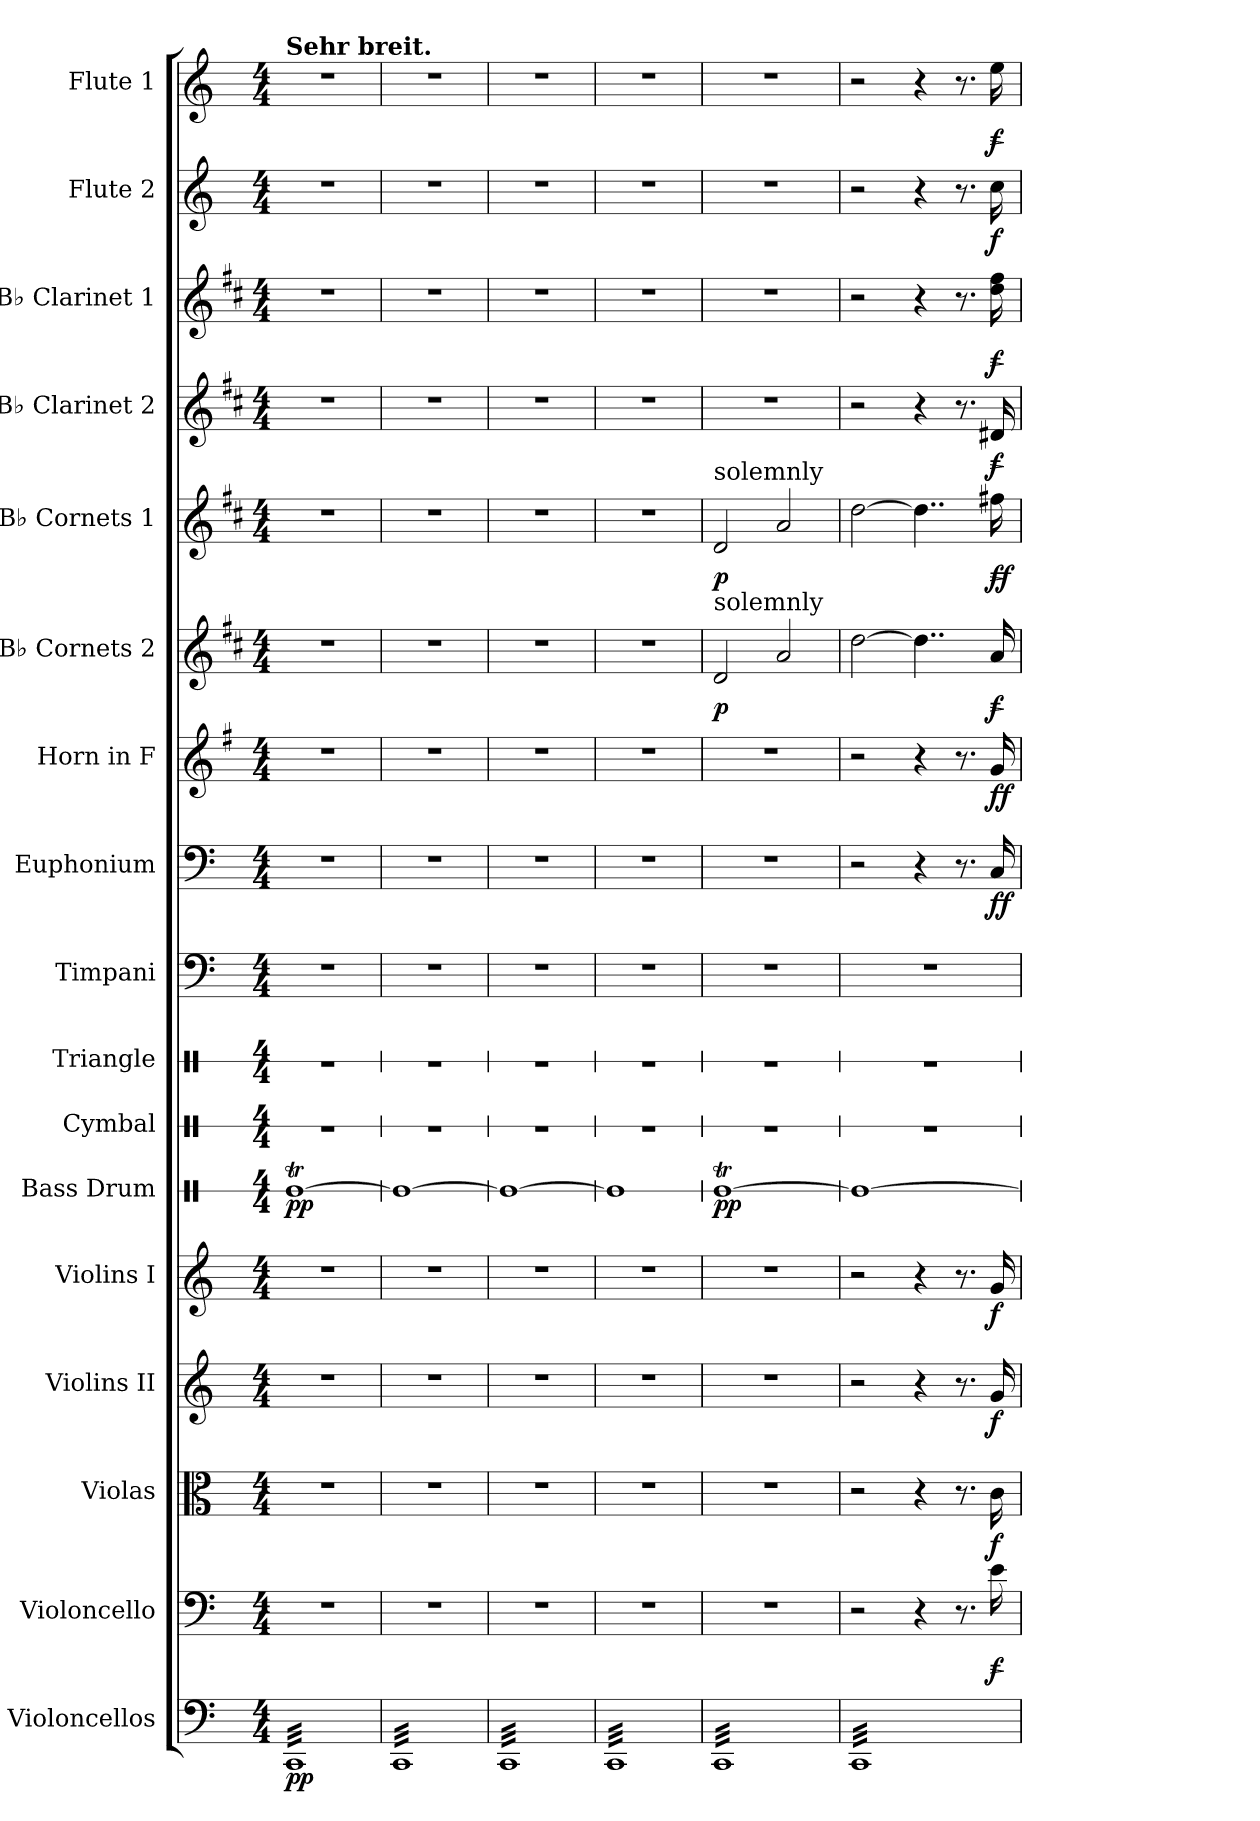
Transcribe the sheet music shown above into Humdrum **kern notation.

**kern	**dynam	**kern	**dynam	**kern	**dynam	**kern	**dynam	**kern	**dynam	**kern	**dynam	**kern	**kern	**kern	**kern	**dynam	**kern	**dynam	**kern	**dynam	**kern	**dynam	**kern	**dynam	**kern	**dynam	**kern	**dynam	**kern	**dynam
*part17	*part17	*part16	*part16	*part15	*part15	*part14	*part14	*part13	*part13	*part12	*part12	*part11	*part10	*part9	*part8	*part8	*part7	*part7	*part6	*part6	*part5	*part5	*part4	*part4	*part3	*part3	*part2	*part2	*part1	*part1
*staff17	*staff17	*staff16	*staff16	*staff15	*staff15	*staff14	*staff14	*staff13	*staff13	*staff12	*staff12	*staff11	*staff10	*staff9	*staff8	*staff8	*staff7	*staff7	*staff6	*staff6	*staff5	*staff5	*staff4	*staff4	*staff3	*staff3	*staff2	*staff2	*staff1	*staff1
*I"Violoncellos	*	*I"Violoncello	*	*I"Violas	*	*I"Violins II	*	*I"Violins I	*	*I"Bass Drum	*	*I"Cymbal	*I"Triangle	*I"Timpani	*I"Euphonium	*	*I"Horn in F	*	*I"B♭ Cornets 2	*	*I"B♭ Cornets 1	*	*I"B♭ Clarinet 2	*	*I"B♭ Clarinet 1	*	*I"Flute 2	*	*I"Flute 1	*
*I'Vlc.	*	*I'Vlc.	*	*I'Vla.	*	*I'Vln.	*	*I'Vln.	*	*I'B. Dr.	*	*I'Cym.	*I'Trgl.	*I'Timp.	*I'Eu.	*	*	*	*I'B♭ Cnt. 2	*	*I'B♭ Cts 1	*	*I'B♭ Cl. 2	*	*I'B♭ Cl. 1	*	*I'Fl. 2	*	*I'Fl. 1	*
*	*	*	*	*	*	*	*	*	*	*stria1	*	*stria1	*stria1	*	*	*	*	*	*	*	*	*	*	*	*	*	*	*	*	*
*clefF4	*	*clefF4	*	*clefC3	*	*clefG2	*	*clefG2	*	*clefX	*	*clefX	*clefX	*clefF4	*clefF4	*	*clefG2	*	*clefG2	*	*clefG2	*	*clefG2	*	*clefG2	*	*clefG2	*	*clefG2	*
*	*	*	*	*	*	*	*	*	*	*	*	*	*	*	*	*	*ITrd4c7	*	*ITrd1c2	*	*ITrd1c2	*	*ITrd1c2	*	*ITrd1c2	*	*	*	*	*
*k[]	*	*k[]	*	*k[]	*	*k[]	*	*k[]	*	*k[]	*	*k[]	*k[]	*k[]	*k[]	*	*k[]	*	*k[]	*	*k[]	*	*k[]	*	*k[]	*	*k[]	*	*k[]	*
*M4/4	*	*M4/4	*	*M4/4	*	*M4/4	*	*M4/4	*	*M4/4	*	*M4/4	*M4/4	*M4/4	*M4/4	*	*M4/4	*	*M4/4	*	*M4/4	*	*M4/4	*	*M4/4	*	*M4/4	*	*M4/4	*
*MM69	*	*MM69	*	*MM69	*	*MM69	*	*MM69	*	*MM69	*	*MM69	*MM69	*MM69	*MM69	*	*MM69	*	*MM69	*	*MM69	*	*MM69	*	*MM69	*	*MM69	*	*MM69	*
=1	=1	=1	=1	=1	=1	=1	=1	=1	=1	=1	=1	=1	=1	=1	=1	=1	=1	=1	=1	=1	=1	=1	=1	=1	=1	=1	=1	=1	=1	=1
!	!	!	!	!	!	!	!	!	!	!	!	!	!	!	!	!	!	!	!	!	!	!	!	!	!	!	!	!	!LO:TX:a:B:t=Sehr breit.	!
!LO:TX:a:t=tremolo	!	!	!	!	!	!	!	!	!	!	!	!	!	!	!	!	!	!	!	!	!	!	!	!	!	!	!	!	!	!
!	!LO:DY:b	!	!	!	!	!	!	!	!	!	!LO:DY:b	!	!	!	!	!	!	!	!	!	!	!	!	!	!	!	!	!	!	!
*tremolo	*	*	*	*	*	*	*	*	*	*	*	*	*	*	*	*	*	*	*	*	*	*	*	*	*	*	*	*	*	*
32CCLLL	pp	1r	.	1r	.	1r	.	1r	.	[1Ret	pp	1r	1r	1r	1r	.	1r	.	1r	.	1r	.	1r	.	1r	.	1r	.	1r	.
32CC	.	.	.	.	.	.	.	.	.	.	.	.	.	.	.	.	.	.	.	.	.	.	.	.	.	.	.	.	.	.
32CC	.	.	.	.	.	.	.	.	.	.	.	.	.	.	.	.	.	.	.	.	.	.	.	.	.	.	.	.	.	.
32CC	.	.	.	.	.	.	.	.	.	.	.	.	.	.	.	.	.	.	.	.	.	.	.	.	.	.	.	.	.	.
32CC	.	.	.	.	.	.	.	.	.	.	.	.	.	.	.	.	.	.	.	.	.	.	.	.	.	.	.	.	.	.
32CC	.	.	.	.	.	.	.	.	.	.	.	.	.	.	.	.	.	.	.	.	.	.	.	.	.	.	.	.	.	.
32CC	.	.	.	.	.	.	.	.	.	.	.	.	.	.	.	.	.	.	.	.	.	.	.	.	.	.	.	.	.	.
32CC	.	.	.	.	.	.	.	.	.	.	.	.	.	.	.	.	.	.	.	.	.	.	.	.	.	.	.	.	.	.
32CC	.	.	.	.	.	.	.	.	.	.	.	.	.	.	.	.	.	.	.	.	.	.	.	.	.	.	.	.	.	.
32CC	.	.	.	.	.	.	.	.	.	.	.	.	.	.	.	.	.	.	.	.	.	.	.	.	.	.	.	.	.	.
32CC	.	.	.	.	.	.	.	.	.	.	.	.	.	.	.	.	.	.	.	.	.	.	.	.	.	.	.	.	.	.
32CC	.	.	.	.	.	.	.	.	.	.	.	.	.	.	.	.	.	.	.	.	.	.	.	.	.	.	.	.	.	.
32CC	.	.	.	.	.	.	.	.	.	.	.	.	.	.	.	.	.	.	.	.	.	.	.	.	.	.	.	.	.	.
32CC	.	.	.	.	.	.	.	.	.	.	.	.	.	.	.	.	.	.	.	.	.	.	.	.	.	.	.	.	.	.
32CC	.	.	.	.	.	.	.	.	.	.	.	.	.	.	.	.	.	.	.	.	.	.	.	.	.	.	.	.	.	.
32CC	.	.	.	.	.	.	.	.	.	.	.	.	.	.	.	.	.	.	.	.	.	.	.	.	.	.	.	.	.	.
32CC	.	.	.	.	.	.	.	.	.	.	.	.	.	.	.	.	.	.	.	.	.	.	.	.	.	.	.	.	.	.
32CC	.	.	.	.	.	.	.	.	.	.	.	.	.	.	.	.	.	.	.	.	.	.	.	.	.	.	.	.	.	.
32CC	.	.	.	.	.	.	.	.	.	.	.	.	.	.	.	.	.	.	.	.	.	.	.	.	.	.	.	.	.	.
32CC	.	.	.	.	.	.	.	.	.	.	.	.	.	.	.	.	.	.	.	.	.	.	.	.	.	.	.	.	.	.
32CC	.	.	.	.	.	.	.	.	.	.	.	.	.	.	.	.	.	.	.	.	.	.	.	.	.	.	.	.	.	.
32CC	.	.	.	.	.	.	.	.	.	.	.	.	.	.	.	.	.	.	.	.	.	.	.	.	.	.	.	.	.	.
32CC	.	.	.	.	.	.	.	.	.	.	.	.	.	.	.	.	.	.	.	.	.	.	.	.	.	.	.	.	.	.
32CC	.	.	.	.	.	.	.	.	.	.	.	.	.	.	.	.	.	.	.	.	.	.	.	.	.	.	.	.	.	.
32CC	.	.	.	.	.	.	.	.	.	.	.	.	.	.	.	.	.	.	.	.	.	.	.	.	.	.	.	.	.	.
32CC	.	.	.	.	.	.	.	.	.	.	.	.	.	.	.	.	.	.	.	.	.	.	.	.	.	.	.	.	.	.
32CC	.	.	.	.	.	.	.	.	.	.	.	.	.	.	.	.	.	.	.	.	.	.	.	.	.	.	.	.	.	.
32CC	.	.	.	.	.	.	.	.	.	.	.	.	.	.	.	.	.	.	.	.	.	.	.	.	.	.	.	.	.	.
32CC	.	.	.	.	.	.	.	.	.	.	.	.	.	.	.	.	.	.	.	.	.	.	.	.	.	.	.	.	.	.
32CC	.	.	.	.	.	.	.	.	.	.	.	.	.	.	.	.	.	.	.	.	.	.	.	.	.	.	.	.	.	.
32CC	.	.	.	.	.	.	.	.	.	.	.	.	.	.	.	.	.	.	.	.	.	.	.	.	.	.	.	.	.	.
32CCJJJ	.	.	.	.	.	.	.	.	.	.	.	.	.	.	.	.	.	.	.	.	.	.	.	.	.	.	.	.	.	.
=2	=2	=2	=2	=2	=2	=2	=2	=2	=2	=2	=2	=2	=2	=2	=2	=2	=2	=2	=2	=2	=2	=2	=2	=2	=2	=2	=2	=2	=2	=2
32CCLLL	.	1r	.	1r	.	1r	.	1r	.	1Re_	.	1r	1r	1r	1r	.	1r	.	1r	.	1r	.	1r	.	1r	.	1r	.	1r	.
32CC	.	.	.	.	.	.	.	.	.	.	.	.	.	.	.	.	.	.	.	.	.	.	.	.	.	.	.	.	.	.
32CC	.	.	.	.	.	.	.	.	.	.	.	.	.	.	.	.	.	.	.	.	.	.	.	.	.	.	.	.	.	.
32CC	.	.	.	.	.	.	.	.	.	.	.	.	.	.	.	.	.	.	.	.	.	.	.	.	.	.	.	.	.	.
32CC	.	.	.	.	.	.	.	.	.	.	.	.	.	.	.	.	.	.	.	.	.	.	.	.	.	.	.	.	.	.
32CC	.	.	.	.	.	.	.	.	.	.	.	.	.	.	.	.	.	.	.	.	.	.	.	.	.	.	.	.	.	.
32CC	.	.	.	.	.	.	.	.	.	.	.	.	.	.	.	.	.	.	.	.	.	.	.	.	.	.	.	.	.	.
32CC	.	.	.	.	.	.	.	.	.	.	.	.	.	.	.	.	.	.	.	.	.	.	.	.	.	.	.	.	.	.
32CC	.	.	.	.	.	.	.	.	.	.	.	.	.	.	.	.	.	.	.	.	.	.	.	.	.	.	.	.	.	.
32CC	.	.	.	.	.	.	.	.	.	.	.	.	.	.	.	.	.	.	.	.	.	.	.	.	.	.	.	.	.	.
32CC	.	.	.	.	.	.	.	.	.	.	.	.	.	.	.	.	.	.	.	.	.	.	.	.	.	.	.	.	.	.
32CC	.	.	.	.	.	.	.	.	.	.	.	.	.	.	.	.	.	.	.	.	.	.	.	.	.	.	.	.	.	.
32CC	.	.	.	.	.	.	.	.	.	.	.	.	.	.	.	.	.	.	.	.	.	.	.	.	.	.	.	.	.	.
32CC	.	.	.	.	.	.	.	.	.	.	.	.	.	.	.	.	.	.	.	.	.	.	.	.	.	.	.	.	.	.
32CC	.	.	.	.	.	.	.	.	.	.	.	.	.	.	.	.	.	.	.	.	.	.	.	.	.	.	.	.	.	.
32CC	.	.	.	.	.	.	.	.	.	.	.	.	.	.	.	.	.	.	.	.	.	.	.	.	.	.	.	.	.	.
32CC	.	.	.	.	.	.	.	.	.	.	.	.	.	.	.	.	.	.	.	.	.	.	.	.	.	.	.	.	.	.
32CC	.	.	.	.	.	.	.	.	.	.	.	.	.	.	.	.	.	.	.	.	.	.	.	.	.	.	.	.	.	.
32CC	.	.	.	.	.	.	.	.	.	.	.	.	.	.	.	.	.	.	.	.	.	.	.	.	.	.	.	.	.	.
32CC	.	.	.	.	.	.	.	.	.	.	.	.	.	.	.	.	.	.	.	.	.	.	.	.	.	.	.	.	.	.
32CC	.	.	.	.	.	.	.	.	.	.	.	.	.	.	.	.	.	.	.	.	.	.	.	.	.	.	.	.	.	.
32CC	.	.	.	.	.	.	.	.	.	.	.	.	.	.	.	.	.	.	.	.	.	.	.	.	.	.	.	.	.	.
32CC	.	.	.	.	.	.	.	.	.	.	.	.	.	.	.	.	.	.	.	.	.	.	.	.	.	.	.	.	.	.
32CC	.	.	.	.	.	.	.	.	.	.	.	.	.	.	.	.	.	.	.	.	.	.	.	.	.	.	.	.	.	.
32CC	.	.	.	.	.	.	.	.	.	.	.	.	.	.	.	.	.	.	.	.	.	.	.	.	.	.	.	.	.	.
32CC	.	.	.	.	.	.	.	.	.	.	.	.	.	.	.	.	.	.	.	.	.	.	.	.	.	.	.	.	.	.
32CC	.	.	.	.	.	.	.	.	.	.	.	.	.	.	.	.	.	.	.	.	.	.	.	.	.	.	.	.	.	.
32CC	.	.	.	.	.	.	.	.	.	.	.	.	.	.	.	.	.	.	.	.	.	.	.	.	.	.	.	.	.	.
32CC	.	.	.	.	.	.	.	.	.	.	.	.	.	.	.	.	.	.	.	.	.	.	.	.	.	.	.	.	.	.
32CC	.	.	.	.	.	.	.	.	.	.	.	.	.	.	.	.	.	.	.	.	.	.	.	.	.	.	.	.	.	.
32CC	.	.	.	.	.	.	.	.	.	.	.	.	.	.	.	.	.	.	.	.	.	.	.	.	.	.	.	.	.	.
32CCJJJ	.	.	.	.	.	.	.	.	.	.	.	.	.	.	.	.	.	.	.	.	.	.	.	.	.	.	.	.	.	.
=3	=3	=3	=3	=3	=3	=3	=3	=3	=3	=3	=3	=3	=3	=3	=3	=3	=3	=3	=3	=3	=3	=3	=3	=3	=3	=3	=3	=3	=3	=3
32CCLLL	.	1r	.	1r	.	1r	.	1r	.	1Re_	.	1r	1r	1r	1r	.	1r	.	1r	.	1r	.	1r	.	1r	.	1r	.	1r	.
32CC	.	.	.	.	.	.	.	.	.	.	.	.	.	.	.	.	.	.	.	.	.	.	.	.	.	.	.	.	.	.
32CC	.	.	.	.	.	.	.	.	.	.	.	.	.	.	.	.	.	.	.	.	.	.	.	.	.	.	.	.	.	.
32CC	.	.	.	.	.	.	.	.	.	.	.	.	.	.	.	.	.	.	.	.	.	.	.	.	.	.	.	.	.	.
32CC	.	.	.	.	.	.	.	.	.	.	.	.	.	.	.	.	.	.	.	.	.	.	.	.	.	.	.	.	.	.
32CC	.	.	.	.	.	.	.	.	.	.	.	.	.	.	.	.	.	.	.	.	.	.	.	.	.	.	.	.	.	.
32CC	.	.	.	.	.	.	.	.	.	.	.	.	.	.	.	.	.	.	.	.	.	.	.	.	.	.	.	.	.	.
32CC	.	.	.	.	.	.	.	.	.	.	.	.	.	.	.	.	.	.	.	.	.	.	.	.	.	.	.	.	.	.
32CC	.	.	.	.	.	.	.	.	.	.	.	.	.	.	.	.	.	.	.	.	.	.	.	.	.	.	.	.	.	.
32CC	.	.	.	.	.	.	.	.	.	.	.	.	.	.	.	.	.	.	.	.	.	.	.	.	.	.	.	.	.	.
32CC	.	.	.	.	.	.	.	.	.	.	.	.	.	.	.	.	.	.	.	.	.	.	.	.	.	.	.	.	.	.
32CC	.	.	.	.	.	.	.	.	.	.	.	.	.	.	.	.	.	.	.	.	.	.	.	.	.	.	.	.	.	.
32CC	.	.	.	.	.	.	.	.	.	.	.	.	.	.	.	.	.	.	.	.	.	.	.	.	.	.	.	.	.	.
32CC	.	.	.	.	.	.	.	.	.	.	.	.	.	.	.	.	.	.	.	.	.	.	.	.	.	.	.	.	.	.
32CC	.	.	.	.	.	.	.	.	.	.	.	.	.	.	.	.	.	.	.	.	.	.	.	.	.	.	.	.	.	.
32CC	.	.	.	.	.	.	.	.	.	.	.	.	.	.	.	.	.	.	.	.	.	.	.	.	.	.	.	.	.	.
32CC	.	.	.	.	.	.	.	.	.	.	.	.	.	.	.	.	.	.	.	.	.	.	.	.	.	.	.	.	.	.
32CC	.	.	.	.	.	.	.	.	.	.	.	.	.	.	.	.	.	.	.	.	.	.	.	.	.	.	.	.	.	.
32CC	.	.	.	.	.	.	.	.	.	.	.	.	.	.	.	.	.	.	.	.	.	.	.	.	.	.	.	.	.	.
32CC	.	.	.	.	.	.	.	.	.	.	.	.	.	.	.	.	.	.	.	.	.	.	.	.	.	.	.	.	.	.
32CC	.	.	.	.	.	.	.	.	.	.	.	.	.	.	.	.	.	.	.	.	.	.	.	.	.	.	.	.	.	.
32CC	.	.	.	.	.	.	.	.	.	.	.	.	.	.	.	.	.	.	.	.	.	.	.	.	.	.	.	.	.	.
32CC	.	.	.	.	.	.	.	.	.	.	.	.	.	.	.	.	.	.	.	.	.	.	.	.	.	.	.	.	.	.
32CC	.	.	.	.	.	.	.	.	.	.	.	.	.	.	.	.	.	.	.	.	.	.	.	.	.	.	.	.	.	.
32CC	.	.	.	.	.	.	.	.	.	.	.	.	.	.	.	.	.	.	.	.	.	.	.	.	.	.	.	.	.	.
32CC	.	.	.	.	.	.	.	.	.	.	.	.	.	.	.	.	.	.	.	.	.	.	.	.	.	.	.	.	.	.
32CC	.	.	.	.	.	.	.	.	.	.	.	.	.	.	.	.	.	.	.	.	.	.	.	.	.	.	.	.	.	.
32CC	.	.	.	.	.	.	.	.	.	.	.	.	.	.	.	.	.	.	.	.	.	.	.	.	.	.	.	.	.	.
32CC	.	.	.	.	.	.	.	.	.	.	.	.	.	.	.	.	.	.	.	.	.	.	.	.	.	.	.	.	.	.
32CC	.	.	.	.	.	.	.	.	.	.	.	.	.	.	.	.	.	.	.	.	.	.	.	.	.	.	.	.	.	.
32CC	.	.	.	.	.	.	.	.	.	.	.	.	.	.	.	.	.	.	.	.	.	.	.	.	.	.	.	.	.	.
32CCJJJ	.	.	.	.	.	.	.	.	.	.	.	.	.	.	.	.	.	.	.	.	.	.	.	.	.	.	.	.	.	.
=4	=4	=4	=4	=4	=4	=4	=4	=4	=4	=4	=4	=4	=4	=4	=4	=4	=4	=4	=4	=4	=4	=4	=4	=4	=4	=4	=4	=4	=4	=4
32CCLLL	.	1r	.	1r	.	1r	.	1r	.	1Re]	.	1r	1r	1r	1r	.	1r	.	1r	.	1r	.	1r	.	1r	.	1r	.	1r	.
32CC	.	.	.	.	.	.	.	.	.	.	.	.	.	.	.	.	.	.	.	.	.	.	.	.	.	.	.	.	.	.
32CC	.	.	.	.	.	.	.	.	.	.	.	.	.	.	.	.	.	.	.	.	.	.	.	.	.	.	.	.	.	.
32CC	.	.	.	.	.	.	.	.	.	.	.	.	.	.	.	.	.	.	.	.	.	.	.	.	.	.	.	.	.	.
32CC	.	.	.	.	.	.	.	.	.	.	.	.	.	.	.	.	.	.	.	.	.	.	.	.	.	.	.	.	.	.
32CC	.	.	.	.	.	.	.	.	.	.	.	.	.	.	.	.	.	.	.	.	.	.	.	.	.	.	.	.	.	.
32CC	.	.	.	.	.	.	.	.	.	.	.	.	.	.	.	.	.	.	.	.	.	.	.	.	.	.	.	.	.	.
32CC	.	.	.	.	.	.	.	.	.	.	.	.	.	.	.	.	.	.	.	.	.	.	.	.	.	.	.	.	.	.
32CC	.	.	.	.	.	.	.	.	.	.	.	.	.	.	.	.	.	.	.	.	.	.	.	.	.	.	.	.	.	.
32CC	.	.	.	.	.	.	.	.	.	.	.	.	.	.	.	.	.	.	.	.	.	.	.	.	.	.	.	.	.	.
32CC	.	.	.	.	.	.	.	.	.	.	.	.	.	.	.	.	.	.	.	.	.	.	.	.	.	.	.	.	.	.
32CC	.	.	.	.	.	.	.	.	.	.	.	.	.	.	.	.	.	.	.	.	.	.	.	.	.	.	.	.	.	.
32CC	.	.	.	.	.	.	.	.	.	.	.	.	.	.	.	.	.	.	.	.	.	.	.	.	.	.	.	.	.	.
32CC	.	.	.	.	.	.	.	.	.	.	.	.	.	.	.	.	.	.	.	.	.	.	.	.	.	.	.	.	.	.
32CC	.	.	.	.	.	.	.	.	.	.	.	.	.	.	.	.	.	.	.	.	.	.	.	.	.	.	.	.	.	.
32CC	.	.	.	.	.	.	.	.	.	.	.	.	.	.	.	.	.	.	.	.	.	.	.	.	.	.	.	.	.	.
32CC	.	.	.	.	.	.	.	.	.	.	.	.	.	.	.	.	.	.	.	.	.	.	.	.	.	.	.	.	.	.
32CC	.	.	.	.	.	.	.	.	.	.	.	.	.	.	.	.	.	.	.	.	.	.	.	.	.	.	.	.	.	.
32CC	.	.	.	.	.	.	.	.	.	.	.	.	.	.	.	.	.	.	.	.	.	.	.	.	.	.	.	.	.	.
32CC	.	.	.	.	.	.	.	.	.	.	.	.	.	.	.	.	.	.	.	.	.	.	.	.	.	.	.	.	.	.
32CC	.	.	.	.	.	.	.	.	.	.	.	.	.	.	.	.	.	.	.	.	.	.	.	.	.	.	.	.	.	.
32CC	.	.	.	.	.	.	.	.	.	.	.	.	.	.	.	.	.	.	.	.	.	.	.	.	.	.	.	.	.	.
32CC	.	.	.	.	.	.	.	.	.	.	.	.	.	.	.	.	.	.	.	.	.	.	.	.	.	.	.	.	.	.
32CC	.	.	.	.	.	.	.	.	.	.	.	.	.	.	.	.	.	.	.	.	.	.	.	.	.	.	.	.	.	.
32CC	.	.	.	.	.	.	.	.	.	.	.	.	.	.	.	.	.	.	.	.	.	.	.	.	.	.	.	.	.	.
32CC	.	.	.	.	.	.	.	.	.	.	.	.	.	.	.	.	.	.	.	.	.	.	.	.	.	.	.	.	.	.
32CC	.	.	.	.	.	.	.	.	.	.	.	.	.	.	.	.	.	.	.	.	.	.	.	.	.	.	.	.	.	.
32CC	.	.	.	.	.	.	.	.	.	.	.	.	.	.	.	.	.	.	.	.	.	.	.	.	.	.	.	.	.	.
32CC	.	.	.	.	.	.	.	.	.	.	.	.	.	.	.	.	.	.	.	.	.	.	.	.	.	.	.	.	.	.
32CC	.	.	.	.	.	.	.	.	.	.	.	.	.	.	.	.	.	.	.	.	.	.	.	.	.	.	.	.	.	.
32CC	.	.	.	.	.	.	.	.	.	.	.	.	.	.	.	.	.	.	.	.	.	.	.	.	.	.	.	.	.	.
32CCJJJ	.	.	.	.	.	.	.	.	.	.	.	.	.	.	.	.	.	.	.	.	.	.	.	.	.	.	.	.	.	.
=5	=5	=5	=5	=5	=5	=5	=5	=5	=5	=5	=5	=5	=5	=5	=5	=5	=5	=5	=5	=5	=5	=5	=5	=5	=5	=5	=5	=5	=5	=5
!	!	!	!	!	!	!	!	!	!	!	!	!	!	!	!	!	!	!	!	!	!LO:TX:a:t=solemnly	!	!	!	!	!	!	!	!	!
!	!	!	!	!	!	!	!	!	!	!	!	!	!	!	!	!	!	!	!LO:TX:a:t=solemnly	!	!	!	!	!	!	!	!	!	!	!
!	!	!	!	!	!	!	!	!	!	!	!LO:DY:b	!	!	!	!	!	!	!	!	!LO:DY:b	!	!LO:DY:b	!	!	!	!	!	!	!	!
32CCLLL	.	1r	.	1r	.	1r	.	1r	.	[1Ret	pp	1r	1r	1r	1r	.	1r	.	2c/	p	2c/	p	1r	.	1r	.	1r	.	1r	.
32CC	.	.	.	.	.	.	.	.	.	.	.	.	.	.	.	.	.	.	.	.	.	.	.	.	.	.	.	.	.	.
32CC	.	.	.	.	.	.	.	.	.	.	.	.	.	.	.	.	.	.	.	.	.	.	.	.	.	.	.	.	.	.
32CC	.	.	.	.	.	.	.	.	.	.	.	.	.	.	.	.	.	.	.	.	.	.	.	.	.	.	.	.	.	.
32CC	.	.	.	.	.	.	.	.	.	.	.	.	.	.	.	.	.	.	.	.	.	.	.	.	.	.	.	.	.	.
32CC	.	.	.	.	.	.	.	.	.	.	.	.	.	.	.	.	.	.	.	.	.	.	.	.	.	.	.	.	.	.
32CC	.	.	.	.	.	.	.	.	.	.	.	.	.	.	.	.	.	.	.	.	.	.	.	.	.	.	.	.	.	.
32CC	.	.	.	.	.	.	.	.	.	.	.	.	.	.	.	.	.	.	.	.	.	.	.	.	.	.	.	.	.	.
32CC	.	.	.	.	.	.	.	.	.	.	.	.	.	.	.	.	.	.	.	.	.	.	.	.	.	.	.	.	.	.
32CC	.	.	.	.	.	.	.	.	.	.	.	.	.	.	.	.	.	.	.	.	.	.	.	.	.	.	.	.	.	.
32CC	.	.	.	.	.	.	.	.	.	.	.	.	.	.	.	.	.	.	.	.	.	.	.	.	.	.	.	.	.	.
32CC	.	.	.	.	.	.	.	.	.	.	.	.	.	.	.	.	.	.	.	.	.	.	.	.	.	.	.	.	.	.
32CC	.	.	.	.	.	.	.	.	.	.	.	.	.	.	.	.	.	.	.	.	.	.	.	.	.	.	.	.	.	.
32CC	.	.	.	.	.	.	.	.	.	.	.	.	.	.	.	.	.	.	.	.	.	.	.	.	.	.	.	.	.	.
32CC	.	.	.	.	.	.	.	.	.	.	.	.	.	.	.	.	.	.	.	.	.	.	.	.	.	.	.	.	.	.
32CC	.	.	.	.	.	.	.	.	.	.	.	.	.	.	.	.	.	.	.	.	.	.	.	.	.	.	.	.	.	.
32CC	.	.	.	.	.	.	.	.	.	.	.	.	.	.	.	.	.	.	2g/	.	2g/	.	.	.	.	.	.	.	.	.
32CC	.	.	.	.	.	.	.	.	.	.	.	.	.	.	.	.	.	.	.	.	.	.	.	.	.	.	.	.	.	.
32CC	.	.	.	.	.	.	.	.	.	.	.	.	.	.	.	.	.	.	.	.	.	.	.	.	.	.	.	.	.	.
32CC	.	.	.	.	.	.	.	.	.	.	.	.	.	.	.	.	.	.	.	.	.	.	.	.	.	.	.	.	.	.
32CC	.	.	.	.	.	.	.	.	.	.	.	.	.	.	.	.	.	.	.	.	.	.	.	.	.	.	.	.	.	.
32CC	.	.	.	.	.	.	.	.	.	.	.	.	.	.	.	.	.	.	.	.	.	.	.	.	.	.	.	.	.	.
32CC	.	.	.	.	.	.	.	.	.	.	.	.	.	.	.	.	.	.	.	.	.	.	.	.	.	.	.	.	.	.
32CC	.	.	.	.	.	.	.	.	.	.	.	.	.	.	.	.	.	.	.	.	.	.	.	.	.	.	.	.	.	.
32CC	.	.	.	.	.	.	.	.	.	.	.	.	.	.	.	.	.	.	.	.	.	.	.	.	.	.	.	.	.	.
32CC	.	.	.	.	.	.	.	.	.	.	.	.	.	.	.	.	.	.	.	.	.	.	.	.	.	.	.	.	.	.
32CC	.	.	.	.	.	.	.	.	.	.	.	.	.	.	.	.	.	.	.	.	.	.	.	.	.	.	.	.	.	.
32CC	.	.	.	.	.	.	.	.	.	.	.	.	.	.	.	.	.	.	.	.	.	.	.	.	.	.	.	.	.	.
32CC	.	.	.	.	.	.	.	.	.	.	.	.	.	.	.	.	.	.	.	.	.	.	.	.	.	.	.	.	.	.
32CC	.	.	.	.	.	.	.	.	.	.	.	.	.	.	.	.	.	.	.	.	.	.	.	.	.	.	.	.	.	.
32CC	.	.	.	.	.	.	.	.	.	.	.	.	.	.	.	.	.	.	.	.	.	.	.	.	.	.	.	.	.	.
32CCJJJ	.	.	.	.	.	.	.	.	.	.	.	.	.	.	.	.	.	.	.	.	.	.	.	.	.	.	.	.	.	.
=6	=6	=6	=6	=6	=6	=6	=6	=6	=6	=6	=6	=6	=6	=6	=6	=6	=6	=6	=6	=6	=6	=6	=6	=6	=6	=6	=6	=6	=6	=6
32CCLLL	.	2r	.	2r	.	2r	.	2r	.	1Re_	.	1r	1r	1r	2r	.	2r	.	[2cc\	.	[2cc\	.	2r	.	2r	.	2r	.	2r	.
32CC	.	.	.	.	.	.	.	.	.	.	.	.	.	.	.	.	.	.	.	.	.	.	.	.	.	.	.	.	.	.
32CC	.	.	.	.	.	.	.	.	.	.	.	.	.	.	.	.	.	.	.	.	.	.	.	.	.	.	.	.	.	.
32CC	.	.	.	.	.	.	.	.	.	.	.	.	.	.	.	.	.	.	.	.	.	.	.	.	.	.	.	.	.	.
32CC	.	.	.	.	.	.	.	.	.	.	.	.	.	.	.	.	.	.	.	.	.	.	.	.	.	.	.	.	.	.
32CC	.	.	.	.	.	.	.	.	.	.	.	.	.	.	.	.	.	.	.	.	.	.	.	.	.	.	.	.	.	.
32CC	.	.	.	.	.	.	.	.	.	.	.	.	.	.	.	.	.	.	.	.	.	.	.	.	.	.	.	.	.	.
32CC	.	.	.	.	.	.	.	.	.	.	.	.	.	.	.	.	.	.	.	.	.	.	.	.	.	.	.	.	.	.
32CC	.	.	.	.	.	.	.	.	.	.	.	.	.	.	.	.	.	.	.	.	.	.	.	.	.	.	.	.	.	.
32CC	.	.	.	.	.	.	.	.	.	.	.	.	.	.	.	.	.	.	.	.	.	.	.	.	.	.	.	.	.	.
32CC	.	.	.	.	.	.	.	.	.	.	.	.	.	.	.	.	.	.	.	.	.	.	.	.	.	.	.	.	.	.
32CC	.	.	.	.	.	.	.	.	.	.	.	.	.	.	.	.	.	.	.	.	.	.	.	.	.	.	.	.	.	.
32CC	.	.	.	.	.	.	.	.	.	.	.	.	.	.	.	.	.	.	.	.	.	.	.	.	.	.	.	.	.	.
32CC	.	.	.	.	.	.	.	.	.	.	.	.	.	.	.	.	.	.	.	.	.	.	.	.	.	.	.	.	.	.
32CC	.	.	.	.	.	.	.	.	.	.	.	.	.	.	.	.	.	.	.	.	.	.	.	.	.	.	.	.	.	.
32CC	.	.	.	.	.	.	.	.	.	.	.	.	.	.	.	.	.	.	.	.	.	.	.	.	.	.	.	.	.	.
32CC	.	4r	.	4r	.	4r	.	4r	.	.	.	.	.	.	4r	.	4r	.	4..cc\]	.	4..cc\]	.	4r	.	4r	.	4r	.	4r	.
32CC	.	.	.	.	.	.	.	.	.	.	.	.	.	.	.	.	.	.	.	.	.	.	.	.	.	.	.	.	.	.
32CC	.	.	.	.	.	.	.	.	.	.	.	.	.	.	.	.	.	.	.	.	.	.	.	.	.	.	.	.	.	.
32CC	.	.	.	.	.	.	.	.	.	.	.	.	.	.	.	.	.	.	.	.	.	.	.	.	.	.	.	.	.	.
32CC	.	.	.	.	.	.	.	.	.	.	.	.	.	.	.	.	.	.	.	.	.	.	.	.	.	.	.	.	.	.
32CC	.	.	.	.	.	.	.	.	.	.	.	.	.	.	.	.	.	.	.	.	.	.	.	.	.	.	.	.	.	.
32CC	.	.	.	.	.	.	.	.	.	.	.	.	.	.	.	.	.	.	.	.	.	.	.	.	.	.	.	.	.	.
32CC	.	.	.	.	.	.	.	.	.	.	.	.	.	.	.	.	.	.	.	.	.	.	.	.	.	.	.	.	.	.
32CC	.	8.r	.	8.r	.	8.r	.	8.r	.	.	.	.	.	.	8.r	.	8.r	.	.	.	.	.	8.r	.	8.r	.	8.r	.	8.r	.
32CC	.	.	.	.	.	.	.	.	.	.	.	.	.	.	.	.	.	.	.	.	.	.	.	.	.	.	.	.	.	.
32CC	.	.	.	.	.	.	.	.	.	.	.	.	.	.	.	.	.	.	.	.	.	.	.	.	.	.	.	.	.	.
32CC	.	.	.	.	.	.	.	.	.	.	.	.	.	.	.	.	.	.	.	.	.	.	.	.	.	.	.	.	.	.
32CC	.	.	.	.	.	.	.	.	.	.	.	.	.	.	.	.	.	.	.	.	.	.	.	.	.	.	.	.	.	.
32CC	.	.	.	.	.	.	.	.	.	.	.	.	.	.	.	.	.	.	.	.	.	.	.	.	.	.	.	.	.	.
!	!	!	!LO:HP:b	!	!	!	!	!	!	!	!	!	!	!	!	!	!	!	!	!LO:HP:b	!	!LO:HP:b	!	!LO:HP:b	!	!LO:HP:b	!	!	!	!LO:HP:b
!	!	!	!LO:DY:n=1:b	!	!LO:DY:b	!	!LO:DY:b	!	!LO:DY:b	!	!	!	!	!	!	!LO:DY:b	!	!	!	!	!	!	!	!	!	!	!	!	!	!
!	!	!	!	!	!	!	!	!	!	!	!	!	!	!	!	!LO:DY:n=1:b	!	!LO:DY:b	!	!	!	!	!	!	!	!	!	!	!	!
!	!	!	!	!	!	!	!	!	!	!	!	!	!	!	!	!	!	!LO:DY:n=1:b	!	!LO:DY:n=1:b	!	!LO:DY:n=1:b	!	!	!	!	!	!	!	!
!	!	!	!	!	!	!	!	!	!	!	!	!	!	!	!	!	!	!	!	!	!	!LO:DY:n=2:b	!	!LO:DY:n=1:b	!	!LO:DY:n=1:b	!	!LO:DY:b	!	!LO:DY:n=1:b
32CC	.	16e\	> f	16c\	f	16g/	f	16g/	f	.	.	.	.	.	16C/	f f	16c/	f f	16g/	> f	16een\	> f f	16c#X/	> f	16cc\ 16ee\	> f	16cc\	f	16ee\	> f
32CCJJJ	.	.	.	.	.	.	.	.	.	.	.	.	.	.	.	.	.	.	.	.	.	.	.	.	.	.	.	.	.	.
*Xtremolo	*	*	*	*	*	*	*	*	*	*	*	*	*	*	*	*	*	*	*	*	*	*	*	*	*	*	*	*	*	*
.	.	.	]	.	.	.	.	.	.	.	.	.	.	.	.	.	.	.	.	]	.	]	.	]	.	]	.	.	.	]
=	=	=	=	=	=	=	=	=	=	=	=	=	=	=	=	=	=	=	=	=	=	=	=	=	=	=	=	=	=	=
*-	*-	*-	*-	*-	*-	*-	*-	*-	*-	*-	*-	*-	*-	*-	*-	*-	*-	*-	*-	*-	*-	*-	*-	*-	*-	*-	*-	*-	*-	*-
